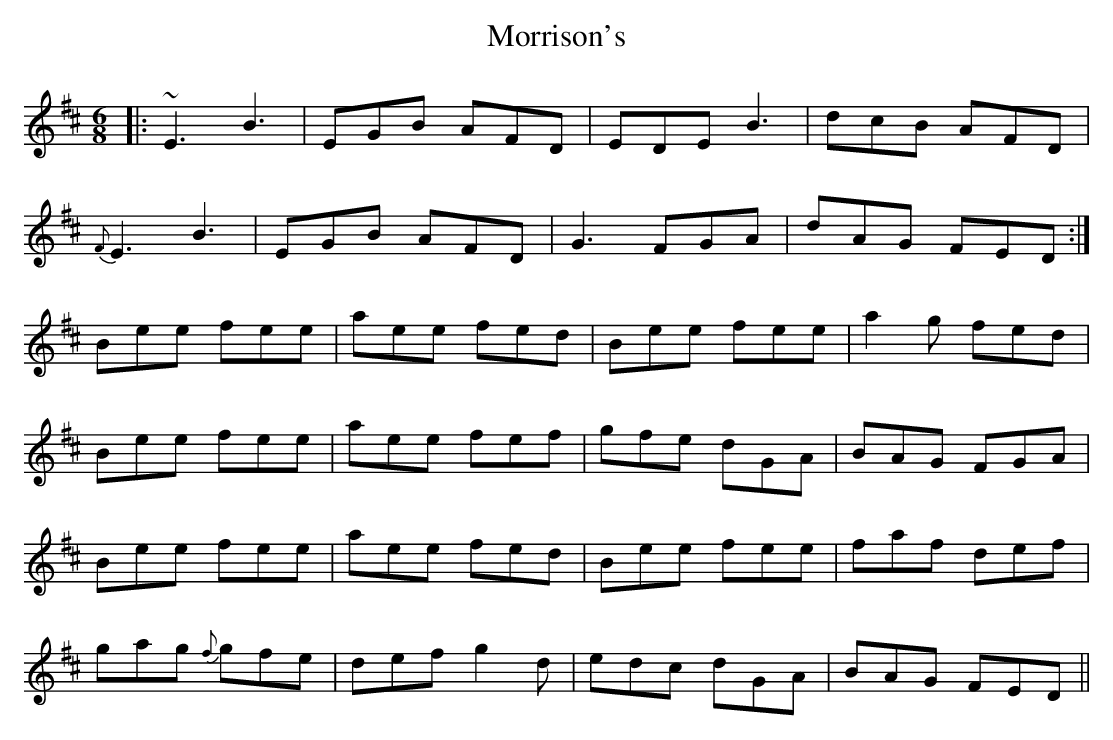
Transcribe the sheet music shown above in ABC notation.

X:1
T: Morrison's
M: 6/8
L: 1/8
K: Edor
|: ~E3 B3 | EGB AFD | EDE B3 | dcB AFD |
{F}E3 B3 | EGB AFD | G3 FGA | dAG FED :|
Bee fee | aee fed | Bee fee | a2 g fed |
Bee fee | aee fef | gfe dGA | BAG FGA |
Bee fee | aee fed | Bee fee | faf def |
gag {f}gfe | def g2 d | edc dGA | BAG FED ||
